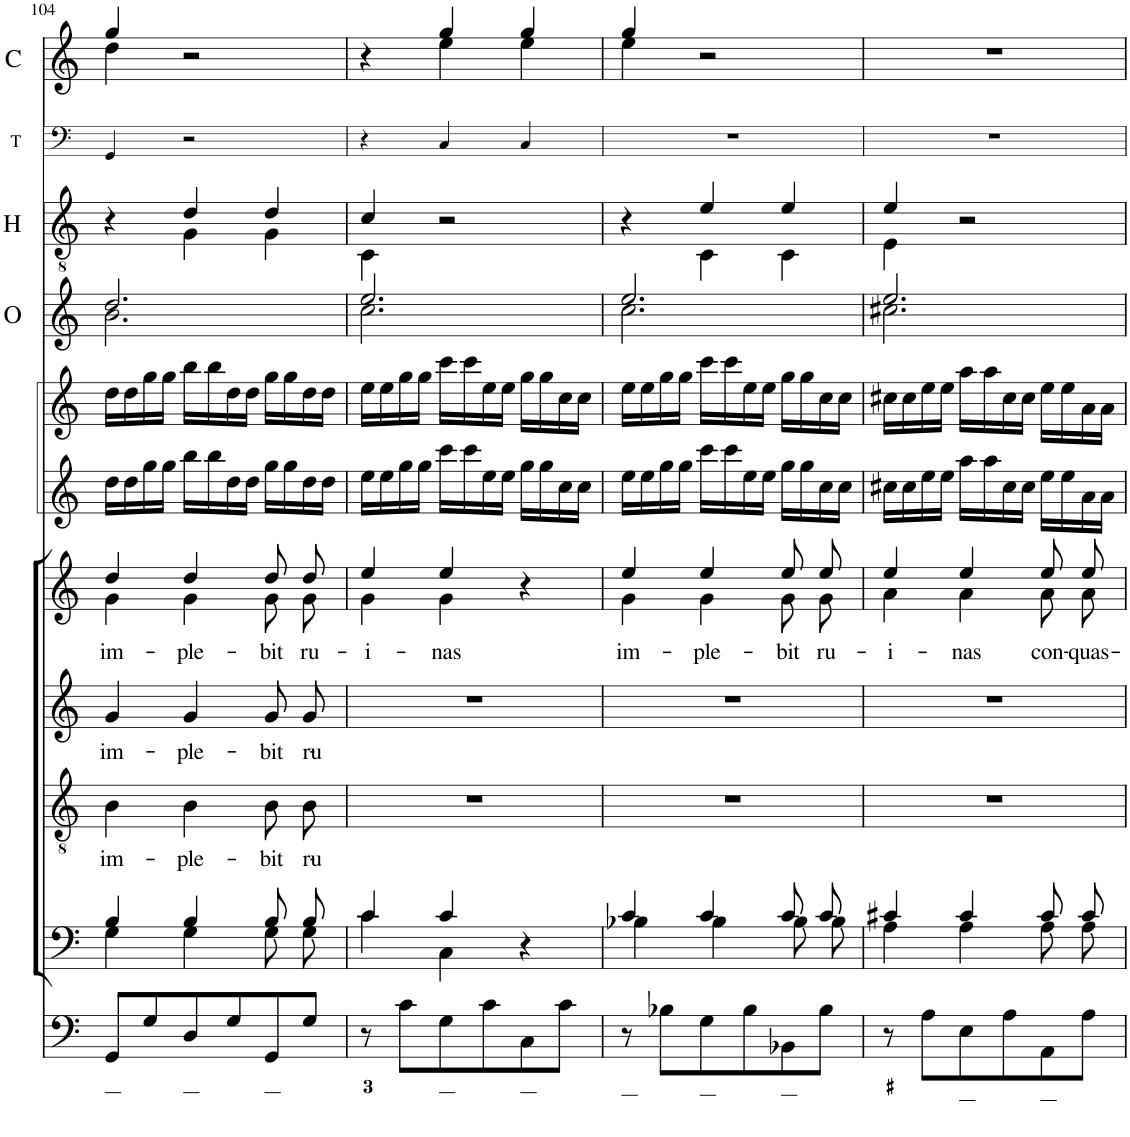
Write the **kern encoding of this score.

**kern	**kern	**kern	**text	**kern	**text	**kern	**text	**kern	**kern	**kern	**kern	**kern	**kern
*part11	*part10	*part9	*part9	*part8	*part8	*part7	*part7	*part6	*part5	*part4	*part3	*part2	*part1
*staff11	*staff10	*staff9	*staff9	*staff8	*staff8	*staff7	*staff7	*staff6	*staff5	*staff4	*staff3	*staff2	*staff1
*I"Organ	*I"Voice	*I"Tenor	*	*I"Alto	*	*I"Voice	*	*I"Violin	*I"Violini	*I"Oboi	*I"Corni in C basso	*I"Timpani	*I"Clarini
*	*	*	*	*	*	*	*	*I'Vln	*I'Vln	*I'O	*	*I'T	*I'C
!!LO:PB:g=z
*clefF4	*clefF4	*clefGv2	*	*clefG2	*	*clefG2	*	*clefG2	*clefG2	*clefG2	*clefGv2	*clefF4	*clefG2
*	*	*	*	*	*	*	*	*	*	*	*Trd7c12	*	*
*k[]	*k[]	*k[]	*	*k[]	*	*k[]	*	*k[]	*k[]	*k[]	*k[]	*k[]	*k[]
*M3/4	*M3/4	*M3/4	*	*M3/4	*	*M3/4	*	*M3/4	*M3/4	*M3/4	*M3/4	*M3/4	*M3/4
=104	=104	=104	=104	=104	=104	=104	=104	=104	=104	=104	=104	=104	=104
*	*^	*	*	*	*	*	*	*	*	*	*	*	*
!	!	!	!	!LO:LY:b	!	!LO:LY:b	!	!LO:LY:b	!	!	!	!	!	!
*	*	*	*	*	*	*	*^	*	*	*	*^	*^	*	*^
8GG/L	4B/	4G\	4B\	im-	4g/	im-	4dd/	4g\	im-	16dd\LL	16dd\LL	2.dd/	2.b\	4r	4ryy	4GG/	4gg/	4dd\
.	.	.	.	.	.	.	.	.	.	16dd\	16dd\	.	.	.	.	.	.	.
8G/	.	.	.	.	.	.	.	.	.	16gg\	16gg\	.	.	.	.	.	.	.
.	.	.	.	.	.	.	.	.	.	16gg\JJ	16gg\JJ	.	.	.	.	.	.	.
!	!	!	!	!LO:LY:b	!	!LO:LY:b	!	!	!LO:LY:b	!	!	!	!	!	!	!	!	!
8D/	4B/	4G\	4B\	-ple-	4g/	-ple-	4dd/	4g\	-ple-	16bb\LL	16bb\LL	.	.	4d/	4G\	2r	2r	2ryy
.	.	.	.	.	.	.	.	.	.	16bb\	16bb\	.	.	.	.	.	.	.
8G/	.	.	.	.	.	.	.	.	.	16dd\	16dd\	.	.	.	.	.	.	.
.	.	.	.	.	.	.	.	.	.	16dd\JJ	16dd\JJ	.	.	.	.	.	.	.
!	!	!	!	!LO:LY:b	!	!LO:LY:b	!	!	!LO:LY:b	!	!	!	!	!	!	!	!	!
8GG/	8B/L	8G\L	8B\L	-bit	8g/L	-bit	8dd/L	8g\L	-bit	16gg\LL	16gg\LL	.	.	4d/	4G\	.	.	.
.	.	.	.	.	.	.	.	.	.	16gg\	16gg\	.	.	.	.	.	.	.
!	!	!	!	!LO:LY:b	!	!LO:LY:b	!	!	!LO:LY:b	!	!	!	!	!	!	!	!	!
8G/J	8B/J	8G\J	8B\J	ru-	8g/J	ru-	8dd/J	8g\J	ru-	16dd\	16dd\	.	.	.	.	.	.	.
.	.	.	.	.	.	.	.	.	.	16dd\JJ	16dd\JJ	.	.	.	.	.	.	.
=105	=105	=105	=105	=105	=105	=105	=105	=105	=105	=105	=105	=105	=105	=105	=105	=105	=105	=105
!	!	!	!	!	!	!	!	!	!LO:LY:b	!	!	!	!	!	!	!	!	!
8r	4c/	4c\	2.r	.	2.r	.	4ee/	4g\	-i-	16ee\LL	16ee\LL	2.ee/	2.cc\	4c/	4C\	4r	4r	4ryy
.	.	.	.	.	.	.	.	.	.	16ee\	16ee\	.	.	.	.	.	.	.
8c\L	.	.	.	.	.	.	.	.	.	16gg\	16gg\	.	.	.	.	.	.	.
.	.	.	.	.	.	.	.	.	.	16gg\JJ	16gg\JJ	.	.	.	.	.	.	.
!	!	!	!	!	!	!	!	!	!LO:LY:b	!	!	!	!	!	!	!	!	!
8G\	4c/	4C\	.	.	.	.	4ee/	4g\	-nas	16ccc\LL	16ccc\LL	.	.	2r	2ryy	4C/	4gg/	4ee\
.	.	.	.	.	.	.	.	.	.	16ccc\	16ccc\	.	.	.	.	.	.	.
8c\	.	.	.	.	.	.	.	.	.	16ee\	16ee\	.	.	.	.	.	.	.
.	.	.	.	.	.	.	.	.	.	16ee\JJ	16ee\JJ	.	.	.	.	.	.	.
8C\	4r	4ryy	.	.	.	.	4r	4ryy	.	16gg\LL	16gg\LL	.	.	.	.	4C/	4gg/	4ee\
.	.	.	.	.	.	.	.	.	.	16gg\	16gg\	.	.	.	.	.	.	.
8c\J	.	.	.	.	.	.	.	.	.	16cc\	16cc\	.	.	.	.	.	.	.
.	.	.	.	.	.	.	.	.	.	16cc\JJ	16cc\JJ	.	.	.	.	.	.	.
=106	=106	=106	=106	=106	=106	=106	=106	=106	=106	=106	=106	=106	=106	=106	=106	=106	=106	=106
!	!	!	!	!	!	!	!	!	!LO:LY:b	!	!	!	!	!	!	!	!	!
8r	4c/	4B-X\	2.r	.	2.r	.	4ee/	4g\	im-	16ee\LL	16ee\LL	2.ee/	2.cc\	4r	4ryy	2.r	4gg/	4ee\
.	.	.	.	.	.	.	.	.	.	16ee\	16ee\	.	.	.	.	.	.	.
8B-X\L	.	.	.	.	.	.	.	.	.	16gg\	16gg\	.	.	.	.	.	.	.
.	.	.	.	.	.	.	.	.	.	16gg\JJ	16gg\JJ	.	.	.	.	.	.	.
!	!	!	!	!	!	!	!	!	!LO:LY:b	!	!	!	!	!	!	!	!	!
8G\	4c/	4B-\	.	.	.	.	4ee/	4g\	-ple-	16ccc\LL	16ccc\LL	.	.	4e/	4C\	.	2r	2ryy
.	.	.	.	.	.	.	.	.	.	16ccc\	16ccc\	.	.	.	.	.	.	.
8B-\	.	.	.	.	.	.	.	.	.	16ee\	16ee\	.	.	.	.	.	.	.
.	.	.	.	.	.	.	.	.	.	16ee\JJ	16ee\JJ	.	.	.	.	.	.	.
!	!	!	!	!	!	!	!	!	!LO:LY:b	!	!	!	!	!	!	!	!	!
8BB-X\	8c/L	8B-\L	.	.	.	.	8ee/L	8g\L	-bit	16gg\LL	16gg\LL	.	.	4e/	4C\	.	.	.
.	.	.	.	.	.	.	.	.	.	16gg\	16gg\	.	.	.	.	.	.	.
!	!	!	!	!	!	!	!	!	!LO:LY:b	!	!	!	!	!	!	!	!	!
8B-\J	8c/J	8B-\J	.	.	.	.	8ee/J	8g\J	ru-	16cc\	16cc\	.	.	.	.	.	.	.
.	.	.	.	.	.	.	.	.	.	16cc\JJ	16cc\JJ	.	.	.	.	.	.	.
*	*	*	*	*	*	*	*	*	*	*	*	*	*	*	*	*	*v	*v
=107	=107	=107	=107	=107	=107	=107	=107	=107	=107	=107	=107	=107	=107	=107	=107	=107	=107
!	!	!	!	!	!	!	!	!	!LO:LY:b	!	!	!	!	!	!	!	!
8r	4c#X/	4A\	2.r	.	2.r	.	4ee/	4a\	-i-	16cc#X\LL	16cc#X\LL	2.ee/	2.cc#X\	4e/	4E\	2.r	2.r
.	.	.	.	.	.	.	.	.	.	16cc#\	16cc#\	.	.	.	.	.	.
8A\L	.	.	.	.	.	.	.	.	.	16ee\	16ee\	.	.	.	.	.	.
.	.	.	.	.	.	.	.	.	.	16ee\JJ	16ee\JJ	.	.	.	.	.	.
!	!	!	!	!	!	!	!	!	!LO:LY:b	!	!	!	!	!	!	!	!
8E\	4c#/	4A\	.	.	.	.	4ee/	4a\	-nas	16aa\LL	16aa\LL	.	.	2r	2ryy	.	.
.	.	.	.	.	.	.	.	.	.	16aa\	16aa\	.	.	.	.	.	.
8A\	.	.	.	.	.	.	.	.	.	16cc#\	16cc#\	.	.	.	.	.	.
.	.	.	.	.	.	.	.	.	.	16cc#\JJ	16cc#\JJ	.	.	.	.	.	.
!	!	!	!	!	!	!	!	!	!LO:LY:b	!	!	!	!	!	!	!	!
8AA\	8c#/L	8A\L	.	.	.	.	8ee/L	8a\L	con-	16ee\LL	16ee\LL	.	.	.	.	.	.
.	.	.	.	.	.	.	.	.	.	16ee\	16ee\	.	.	.	.	.	.
!	!	!	!	!	!	!	!	!	!LO:LY:b	!	!	!	!	!	!	!	!
8A\J	8c#/J	8A\J	.	.	.	.	8ee/J	8a\J	-quas-	16a\	16a\	.	.	.	.	.	.
.	.	.	.	.	.	.	.	.	.	16a\JJ	16a\JJ	.	.	.	.	.	.
*	*	*	*	*	*	*	*	*	*	*	*	*v	*v	*	*	*	*
*	*v	*v	*	*	*	*	*v	*v	*	*	*	*	*v	*v	*	*
=	=	=	=	=	=	=	=	=	=	=	=	=	=
*-	*-	*-	*-	*-	*-	*-	*-	*-	*-	*-	*-	*-	*-
